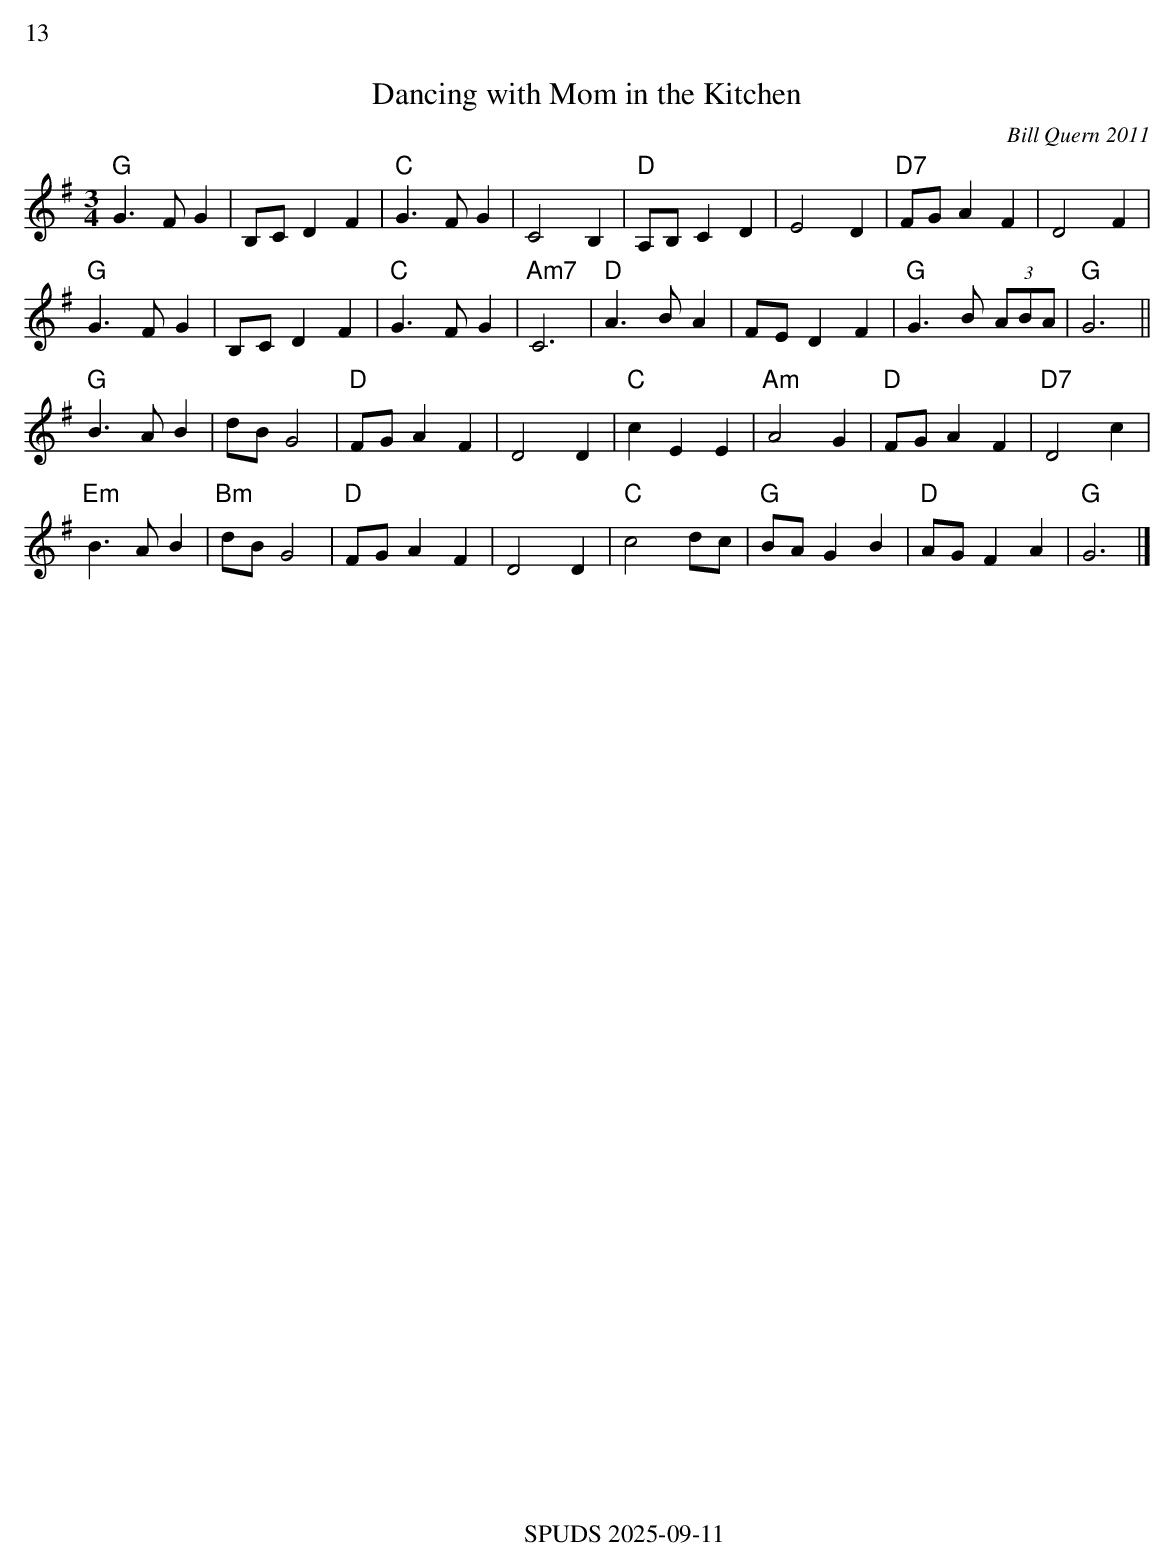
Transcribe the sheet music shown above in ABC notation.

X:1
%%text 13
T:Dancing with Mom in the Kitchen
C:Bill Quern 2011
M:3/4
L:1/8
K:G
"G"G3FG2|B,CD2F2|"C"G3FG2|C4B,2|"D"A,B,C2D2|E4D2|"D7"FGA2F2|D4F2|
"G"G3FG2|B,CD2F2|"C"G3FG2|"Am7"C6|"D"A3BA2|FED2F2|"G"G3B (3ABA|"G"G6||
"G"B3AB2|dBG4|"D"FGA2F2|D4D2|"C"c2E2E2|"Am"A4G2|"D"FGA2F2|"D7"D4c2|
"Em"B3AB2|"Bm"dBG4|"D"FGA2F2|D4D2|"C"c4dc|"G"BAG2B2|"D"AGF2A2|"G"G6|]
